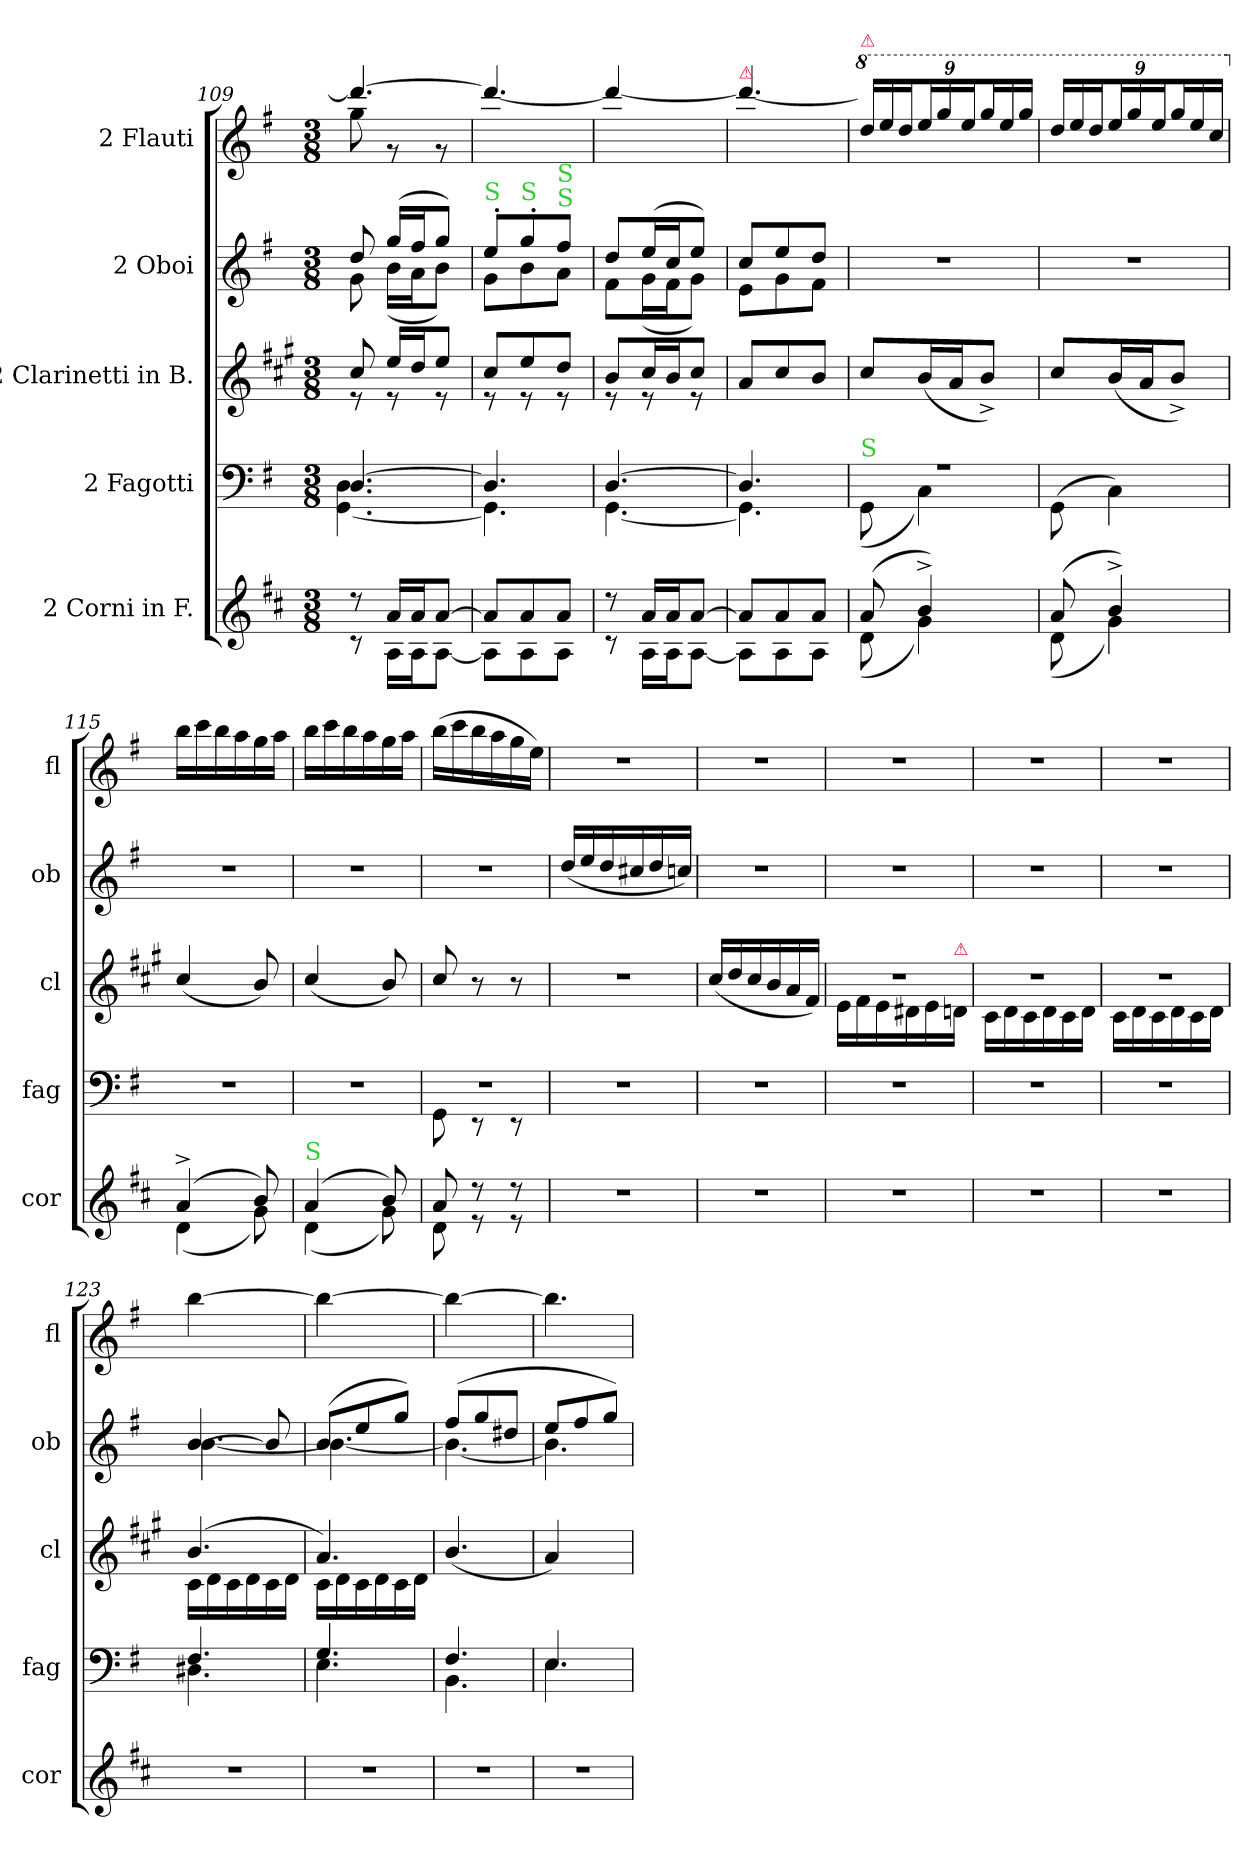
**kern	**kern	**kern	**kern	**kern
*part5	*part4	*part3	*part2	*part1
*staff5	*staff4	*staff3	*staff2	*staff1
*I"2 Corni in F.	*I"2 Fagotti	*I"2 Clarinetti in B.	*I"2 Oboi	*I"2 Flauti
*I'cor	*I'fag	*I'cl	*I'ob	*I'fl
*clefG2	*clefF4	*clefG2	*clefG2	*clefG2
*ITrd4c7	*	*ITrd1c2	*	*
*k[f#]	*k[f#]	*k[f#]	*k[f#]	*k[f#]
*e:	*e:	*e:	*e:	*e:
*M3/8	*M3/8	*M3/8	*M3/8	*M3/8
=109	=109	=109	=109	=109
*^	*^	*^	*^	*^
8r	8rc	[4.D/	[4.GG\ 4.D\	8b/	8re	8dd/	8g\	4.ddd/_	8gg\
16d/LL	16D\LL	.	.	16dd/LL	8re	(16gg/LL	(>16b\LL	.	8r
16d/J	16D\J	.	.	16cc/J	.	16ff#/J	16a\J	.	.
[8d/J	[8D\J	.	.	8dd/J	8re	8gg/J)	8b\J)	.	8r
=110	=110	=110	=110	=110	=110	=110	=110	=110	=110
!	!	!	!	!	!	!LO:TX:a:color=limegreen:t=S	!	!	!
*	*	*	*	*	*	*	*	*v	*v
8d/L]	8D\L]	4.D/]	4.GG\]	8b/L	8re	8ee'/L	8g\L	4.ddd/_
!	!	!	!	!	!	!LO:TX:a:color=limegreen:t=S	!	!
8d/	8D\	.	.	8dd/	8re	8gg'/	8b\	.
!	!	!	!	!	!	!LO:TX:a:color=limegreen:t=S	!	!
!	!	!	!	!	!	!LO:TX:a:color=limegreen:t=S	!	!
8d/J	8D\J	.	.	8cc/J	8re	8ff#/J	8a\J	.
=111	=111	=111	=111	=111	=111	=111	=111	=111
!	!	!	!	!	!	!	!	!LO:N:vis=4
8r	8rc	[4.D/	[4.GG\	8a/L	8r	8dd/L	8f#\L	4.ddd/_
16d/LL	16D\LL	.	.	16b/L	8r	(16ee/L	(>16g\L	.
16d/J	16D\J	.	.	16a/J	.	16cc/J	16f#\J	.
[8d/J	[8D\J	.	.	8b/J	8r	8ee/J)	8g\J)	.
=112	=112	=112	=112	=112	=112	=112	=112	=112
!	!	!	!	!	!	!	!	!LO:TX:a:color=crimson:t=⚠
*	*	*	*	*v	*v	*	*	*
8d/L]	8D\L]	4.D/]	4.GG\]	8g/L	8cc/L	8e\L	4.ddd/_
8d/	8D\	.	.	8b/	8ee/	8g\	.
8d/J	8D\J	.	.	8a/J	8dd/J	8f#\J	.
*	*	*	*	*	*v	*v	*
=113	=113	=113	=113	=113	=113	=113
*	*	*	*	*	*	*8va
*	*	*	*	*	*^	*
!	!	!	!	!	!	!	!LO:TX:a:color=crimson:t=⚠
!	!	!LO:TX:a:color=limegreen:t=S	!	!	!	!	!
*	*	*	*	*	*v	*v	*
(8d/	(>8G\	4.r	(>8GG\	8b/L	4.r	24ddd/LL]
.	.	.	.	.	.	24eee/
.	.	.	.	.	.	24ddd/J
4e^/)	4c\)	.	4C\)	(16a/L	.	24eee/L
.	.	.	.	.	.	24ggg/
.	.	.	.	16g/J	.	.
.	.	.	.	.	.	24eee/J
.	.	.	.	8a^>/J)	.	24ggg/L
.	.	.	.	.	.	24eee/
.	.	.	.	.	.	24ggg/JJ
*	*	*v	*v	*	*	*
=114	=114	=114	=114	=114	=114
(8d/	(>8G\	(8GG\	8b/L	4.r	24ddd/LL
.	.	.	.	.	24eee/
.	.	.	.	.	24ddd/J
4e^/)	4c\)	4C\)	(16a/L	.	24eee/L
.	.	.	.	.	24ggg/
.	.	.	16g/J	.	.
.	.	.	.	.	24eee/J
.	.	.	8a^>/J)	.	24ggg/L
.	.	.	.	.	24eee/
.	.	.	.	.	24ccc/JJ
=115	=115	=115	=115	=115	=115
*	*	*	*	*	*X8va
(4d^/	(4G\	4.r	(4b/	4.r	16bb\LL
.	.	.	.	.	16ccc\
.	.	.	.	.	16bb\
.	.	.	.	.	16aa\
8e/)	8c\)	.	8a/)	.	16gg\
.	.	.	.	.	16aa\JJ
=116	=116	=116	=116	=116	=116
!LO:TX:a:color=limegreen:t=S	!	!	!	!	!
(4d/	(4G\	4.r	(4b/	4.r	16bb\LL
.	.	.	.	.	16ccc\
.	.	.	.	.	16bb\
.	.	.	.	.	16aa\
8e/)	8c\)	.	8a/)	.	16gg\
.	.	.	.	.	16aa\JJ
=117	=117	=117	=117	=117	=117
*	*	*^	*	*	*
8d/	8G\	4.r	8GG\	8b/	4.r	(<16bb\LL
.	.	.	.	.	.	16ccc\
8rdd	8re	.	8r	8r	.	16bb\
.	.	.	.	.	.	16aa\
8rdd	8re	.	8r	8r	.	16gg\
.	.	.	.	.	.	16ee\JJ)
*v	*v	*	*	*	*	*
*	*v	*v	*	*	*
=118	=118	=118	=118	=118
4.r	4.r	4.r	(>16dd/LL	4.r
.	.	.	16ee/	.
.	.	.	16dd/	.
.	.	.	16cc#X/	.
.	.	.	16dd/	.
.	.	.	16ccn/JJ)	.
=119	=119	=119	=119	=119
4.r	4.r	(16b/LL	4.r	4.r
.	.	16cc/	.	.
.	.	16b/	.	.
.	.	16a/	.	.
.	.	16g/	.	.
.	.	16e/JJ)	.	.
=120	=120	=120	=120	=120
*	*	*^	*	*
4.r	4.r	4.r	16d\LL	4.r	4.r
.	.	.	16e\	.	.
.	.	.	16d\	.	.
.	.	.	16c#X\	.	.
.	.	.	16d\	.	.
!	!	!	!LO:TX:a:color=crimson:t=⚠	!	!
.	.	.	16cn\JJ	.	.
=121	=121	=121	=121	=121	=121
4.r	4.r	4.r	16B\LL	4.r	4.r
.	.	.	16c\	.	.
.	.	.	16B\	.	.
.	.	.	16c\	.	.
.	.	.	16B\	.	.
.	.	.	16c\JJ	.	.
=122	=122	=122	=122	=122	=122
4.r	4.r	4.r	16B\LL	4.r	4.r
.	.	.	16c\	.	.
.	.	.	16B\	.	.
.	.	.	16c\	.	.
.	.	.	16B\	.	.
.	.	.	16c\JJ	.	.
=123	=123	=123	=123	=123	=123
*	*^	*	*	*^	*
!	!	!	!	!	!	!	!LO:N:vis=4
4.r	4.F#/	4.D#X\	(>4.a/	16B\LL	[4b/	[4.b\	[4.bb\
.	.	.	.	16c\	.	.	.
.	.	.	.	16B\	.	.	.
.	.	.	.	16c\	.	.	.
.	.	.	.	16B\	8b/]	.	.
.	.	.	.	16c\JJ	.	.	.
=124	=124	=124	=124	=124	=124	=124	=124
!	!	!	!	!	!	!	!LO:N:vis=4
4.r	4.G/	4.E\	4.g/)	16B\LL	(8b/L	4.b\_	4.bb\_
.	.	.	.	16c\	.	.	.
.	.	.	.	16B\	8ee/	.	.
.	.	.	.	16c\	.	.	.
.	.	.	.	16B\	8gg/J)	.	.
.	.	.	.	16c\JJ	.	.	.
=125	=125	=125	=125	=125	=125	=125	=125
!	!	!	!	!	!	!	!LO:N:vis=4
*	*	*	*v	*v	*	*	*
4.r	4.F#/	4.BB\	(>4.a/	(8ff#/L	4.b\_	4.bb\_
.	.	.	.	8gg/	.	.
.	.	.	.	8dd#X/J	.	.
=126	=126	=126	=126	=126	=126	=126
!	!	!	!LO:N:vis=4	!	!	!
4.r	4.E/	4.E\	4.g/)	8ee/L	4.b\]	4.bb\]
.	.	.	.	8ff#/	.	.
.	.	.	.	8gg/J)	.	.
*	*v	*v	*	*v	*v	*
=	=	=	=	=
*-	*-	*-	*-	*-
